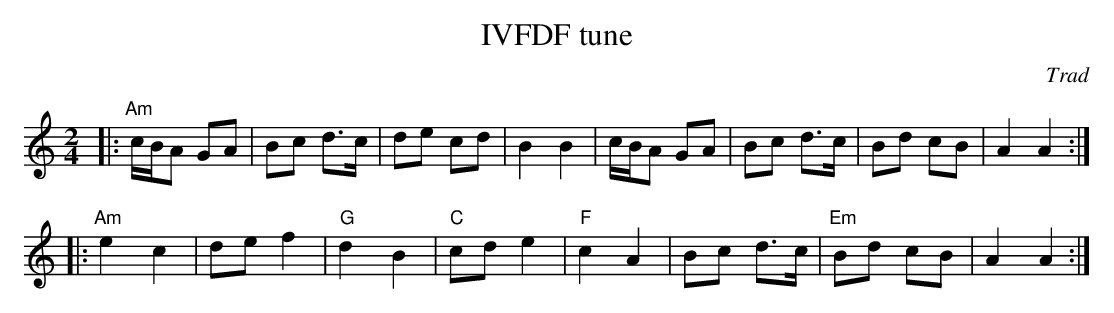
X:1
T:IVFDF tune
C:Trad
E:13
L:1/8
M:2/4
K:C
|:"Am"c/B/A GA|Bc d>c|de cd|B2 B2|\
c/B/A GA|Bc d>c|Bd cB|A2 A2:|*
E:16
|:"Am"e2 c2|de f2|"G"d2 B2|"C"cd e2|\
"F"c2 A2|Bc d>c|"Em"Bd cB|A2 A2:|**
